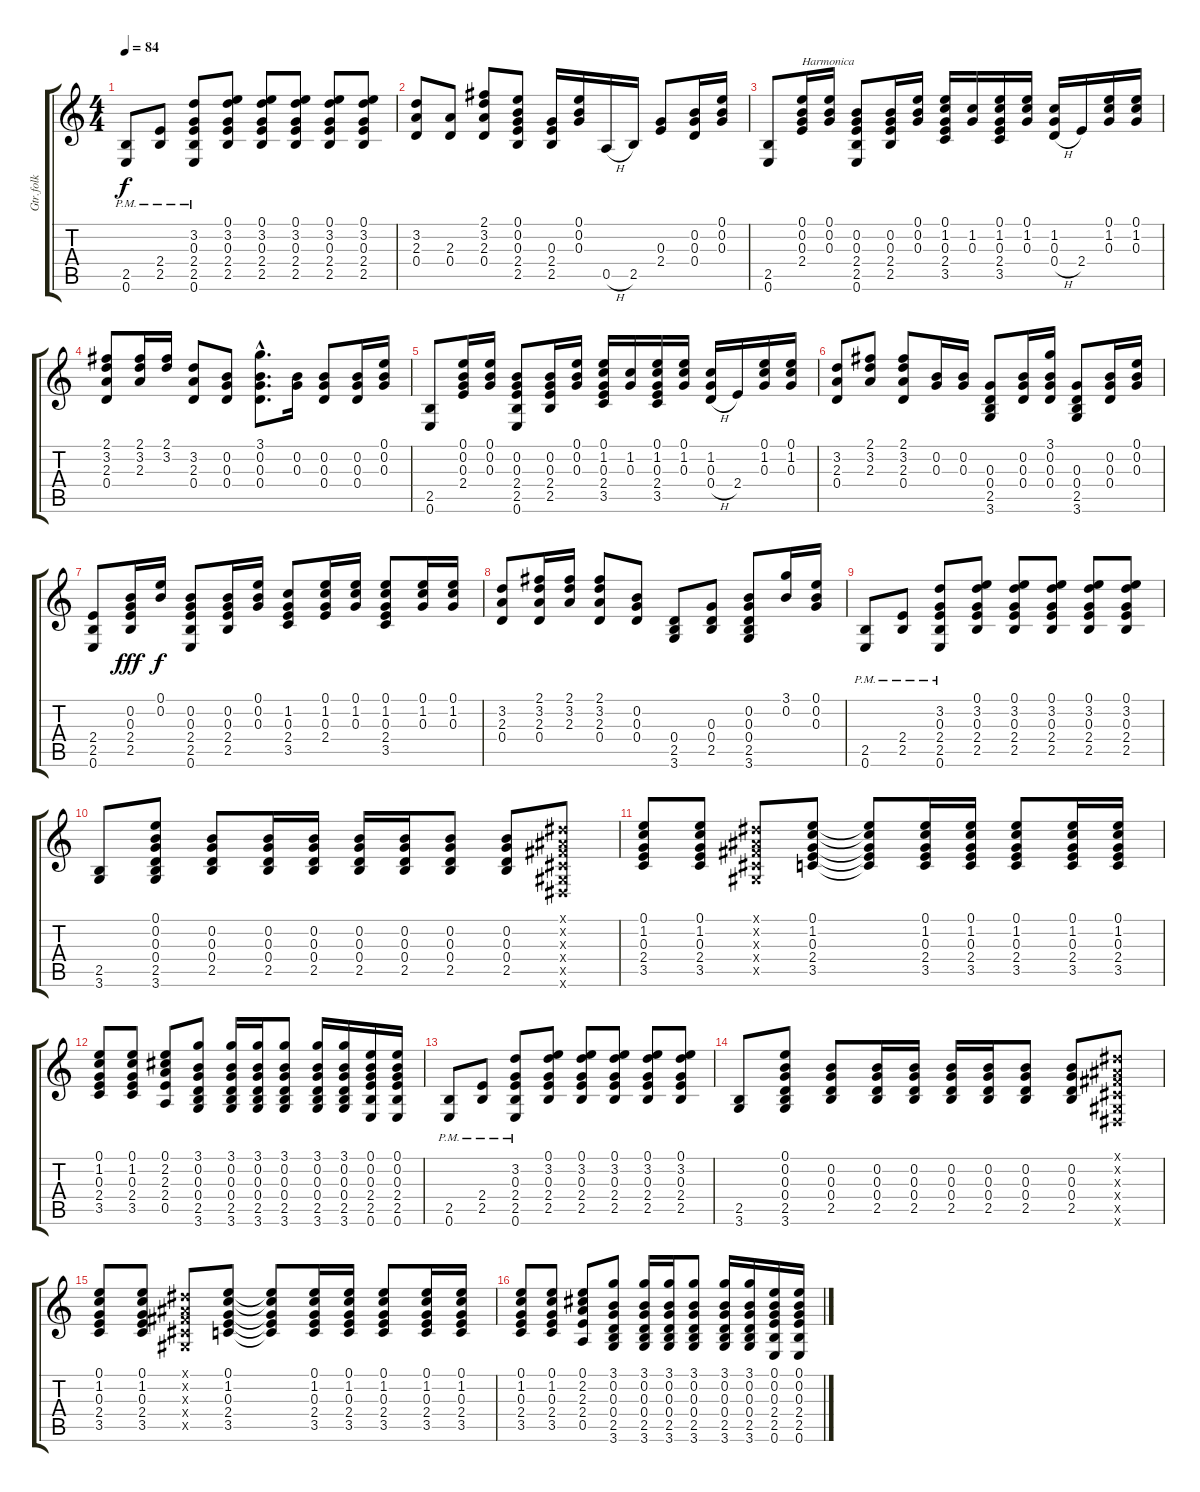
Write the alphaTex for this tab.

\track ("Gtr.folk" "Gtr.folk") {instrument acousticguitarsteel}
\staff {score tabs}
\tuning (E4 B3 G3 D3 A2 E2) {hide}
\ts (4 4)
\tempo 84
\clef g2
\ks c
(2.5 0.6{pm}).8{dy f} (2.4 2.5{pm}).8 (3.2 0.3 2.4 2.5{pm} 0.6).8 (0.1 3.2 0.3 2.4 2.5).8 (0.1 3.2 0.3 2.4 2.5).8 (0.1 3.2 0.3 2.4 2.5).8 (0.1 3.2 0.3 2.4 2.5).8 (0.1 3.2 0.3 2.4 2.5).8 |
(3.2 2.3 0.4).8 (2.3 0.4).8 (2.1 3.2 2.3 0.4).8 (0.1 0.2 0.3 2.4 2.5).8 (0.3 2.4 2.5).16 (0.1 0.2 0.3).16 0.5{h}.16 2.5.16 (0.3 2.4).8 (0.2 0.3 0.4).16 (0.1 0.2 0.3).16 |
(2.5 0.6).8 (0.1 0.2 0.3 2.4).16{txt "Harmonica"} (0.1 0.2 0.3).16 (0.2 0.3 2.4 2.5 0.6).8 (0.2 0.3 2.4 2.5).16 (0.1 0.2 0.3).16 (0.1 1.2 0.3 2.4 3.5).16 (1.2 0.3).16 (0.1 1.2 0.3 2.4 3.5).16 (0.1 1.2 0.3).16 (1.2 0.3 0.4{h}).16 2.4.16 (0.1 1.2 0.3).16 (0.1 1.2 0.3).16 |
(2.1 3.2 2.3 0.4).8 (2.1 3.2 2.3).16 (2.1 3.2).16 (3.2 2.3 0.4).8 (0.2 0.3 0.4).8 (3.1{hac} 0.2{hac} 0.3{hac} 0.4{hac}).8{d} (0.2 0.3).16 (0.2 0.3 0.4).8 (0.2 0.3 0.4).16 (0.1 0.2 0.3).16 |
(2.5 0.6).8 (0.1 0.2 0.3 2.4).16 (0.1 0.2 0.3).16 (0.2 0.3 2.4 2.5 0.6).8 (0.2 0.3 2.4 2.5).16 (0.1 0.2 0.3).16 (0.1 1.2 0.3 2.4 3.5).16 (1.2 0.3).16 (0.1 1.2 0.3 2.4 3.5).16 (0.1 1.2 0.3).16 (1.2 0.3 0.4{h}).16 2.4.16 (0.1 1.2 0.3).16 (0.1 1.2 0.3).16 |
(3.2 2.3 0.4).8 (2.1 3.2 2.3).8 (2.1 3.2 2.3 0.4).8 (0.2 0.3).16 (0.2 0.3).16 (0.3 0.4 2.5 3.6).8 (0.2 0.3 0.4).16 (3.1 0.2 0.3 0.4).16 (0.3 0.4 2.5 3.6).8 (0.2 0.3 0.4).16 (0.1 0.2 0.3).16 |
(2.4 2.5 0.6).8 (0.2 0.3 2.4 2.5).16{dy fff} (0.1 0.2).16{dy f} (0.2 0.3 2.4 2.5 0.6).8 (0.2 0.3 2.4 2.5).16 (0.1 0.2 0.3).16 (1.2 0.3 2.4 3.5).8 (0.1 1.2 0.3 2.4).16 (0.1 1.2 0.3).16 (0.1 1.2 0.3 2.4 3.5).8 (0.1 1.2 0.3).16 (0.1 1.2 0.3).16 |
(3.2 2.3 0.4).8 (2.1 3.2 2.3 0.4).16 (2.1 3.2 2.3).16 (2.1 3.2 2.3 0.4).8 (0.2 0.3 0.4).8 (0.4 2.5 3.6).8 (0.3 0.4 2.5).8 (0.2 0.3 0.4 2.5 3.6).8 (3.1 0.2).16 (0.1 0.2 0.3).16 |
(2.5 0.6{pm}).8 (2.4 2.5{pm}).8 (3.2 0.3 2.4 2.5{pm} 0.6).8 (0.1 3.2 0.3 2.4 2.5).8 (0.1 3.2 0.3 2.4 2.5).8 (0.1 3.2 0.3 2.4 2.5).8 (0.1 3.2 0.3 2.4 2.5).8 (0.1 3.2 0.3 2.4 2.5).8 |
(2.5 3.6).8 (0.1 0.2 0.3 0.4 2.5 3.6).8 (0.2 0.3 0.4 2.5).8 (0.2 0.3 0.4 2.5).16 (0.2 0.3 0.4 2.5).16 (0.2 0.3 0.4 2.5).16 (0.2 0.3 0.4 2.5).16 (0.2 0.3 0.4 2.5).8 (0.2 0.3 0.4 2.5).8 (-1.1{x} -1.2{x} -1.3{x} -1.4{x} -1.5{x} -1.6{x}).8 |
(0.1 1.2 0.3 2.4 3.5).8 (0.1 1.2 0.3 2.4 3.5).8 (-1.1{x} -1.2{x} -1.3{x} -1.4{x} -1.5{x}).8 (0.1 1.2 0.3 2.4 3.5).8 (0.1{t} 1.2{t} 0.3{t} 2.4{t} 3.5{t}).8 (0.1 1.2 0.3 2.4 3.5).16 (0.1 1.2 0.3 2.4 3.5).16 (0.1 1.2 0.3 2.4 3.5).8 (0.1 1.2 0.3 2.4 3.5).16 (0.1 1.2 0.3 2.4 3.5).16 |
(0.1 1.2 0.3 2.4 3.5).8 (0.1 1.2 0.3 2.4 3.5).8 (0.1 2.2 2.3 2.4 0.5).8 (3.1 0.2 0.3 0.4 2.5 3.6).8 (3.1 0.2 0.3 0.4 2.5 3.6).16 (3.1 0.2 0.3 0.4 2.5 3.6).16 (3.1 0.2 0.3 0.4 2.5 3.6).8 (3.1 0.2 0.3 0.4 2.5 3.6).16 (3.1 0.2 0.3 0.4 2.5 3.6).16 (0.1 0.2 0.3 2.4 2.5 0.6).16 (0.1 0.2 0.3 2.4 2.5 0.6).16 |
(2.5 0.6{pm}).8 (2.4 2.5{pm}).8 (3.2 0.3 2.4 2.5{pm} 0.6).8 (0.1 3.2 0.3 2.4 2.5).8 (0.1 3.2 0.3 2.4 2.5).8 (0.1 3.2 0.3 2.4 2.5).8 (0.1 3.2 0.3 2.4 2.5).8 (0.1 3.2 0.3 2.4 2.5).8 |
(2.5 3.6).8 (0.1 0.2 0.3 0.4 2.5 3.6).8 (0.2 0.3 0.4 2.5).8 (0.2 0.3 0.4 2.5).16 (0.2 0.3 0.4 2.5).16 (0.2 0.3 0.4 2.5).16 (0.2 0.3 0.4 2.5).16 (0.2 0.3 0.4 2.5).8 (0.2 0.3 0.4 2.5).8 (-1.1{x} -1.2{x} -1.3{x} -1.4{x} -1.5{x} -1.6{x}).8 |
(0.1 1.2 0.3 2.4 3.5).8 (0.1 1.2 0.3 2.4 3.5).8 (-1.1{x} -1.2{x} -1.3{x} -1.4{x} -1.5{x}).8 (0.1 1.2 0.3 2.4 3.5).8 (0.1{t} 1.2{t} 0.3{t} 2.4{t} 3.5{t}).8 (0.1 1.2 0.3 2.4 3.5).16 (0.1 1.2 0.3 2.4 3.5).16 (0.1 1.2 0.3 2.4 3.5).8 (0.1 1.2 0.3 2.4 3.5).16 (0.1 1.2 0.3 2.4 3.5).16 |
(0.1 1.2 0.3 2.4 3.5).8 (0.1 1.2 0.3 2.4 3.5).8 (0.1 2.2 2.3 2.4 0.5).8 (3.1 0.2 0.3 0.4 2.5 3.6).8 (3.1 0.2 0.3 0.4 2.5 3.6).16 (3.1 0.2 0.3 0.4 2.5 3.6).16 (3.1 0.2 0.3 0.4 2.5 3.6).8 (3.1 0.2 0.3 0.4 2.5 3.6).16 (3.1 0.2 0.3 0.4 2.5 3.6).16 (0.1 0.2 0.3 2.4 2.5 0.6).16 (0.1 0.2 0.3 2.4 2.5 0.6).16
